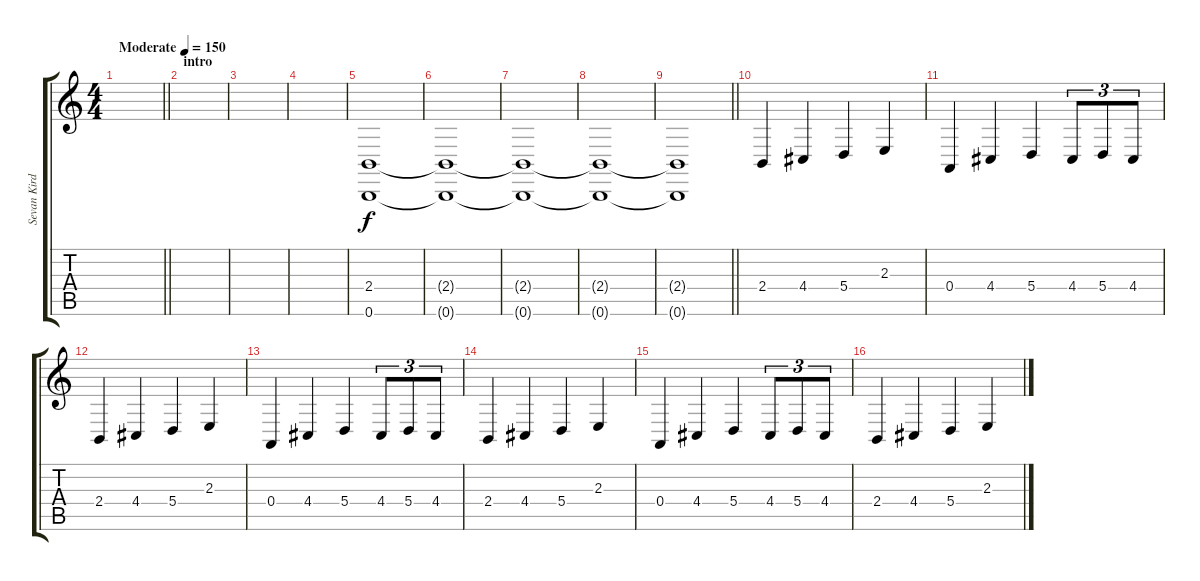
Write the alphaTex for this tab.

\track ("Sevan Kirder" "Sevan Kird") {instrument bagpipe}
\staff {score tabs}
\tuning (B3 Gb3 D3 A2 E2 B1) {hide}
\ts (4 4)
\tempo (150 "Moderate")
\clef g2
\barLineRight lightlight
\ks c
|
\section ("" "intro")
|
|
|
(2.4 0.6).1{volume 13} |
(2.4{t} 0.6{t}).1 |
(2.4{t} 0.6{t}).1 |
(2.4{t} 0.6{t}).1 |
\barLineRight lightlight
(2.4{t} 0.6{t}).1 |
\section ("" "")
2.4.4 4.4.4 5.4.4 2.3.4 |
0.4.4 4.4.4 5.4.4 4.4.8{tu (3 2)} 5.4.8{tu (3 2)} 4.4.8{tu (3 2)} |
2.4.4 4.4.4 5.4.4 2.3.4 |
0.4.4 4.4.4 5.4.4 4.4.8{tu (3 2)} 5.4.8{tu (3 2)} 4.4.8{tu (3 2)} |
2.4.4 4.4.4 5.4.4 2.3.4 |
0.4.4 4.4.4 5.4.4 4.4.8{tu (3 2)} 5.4.8{tu (3 2)} 4.4.8{tu (3 2)} |
2.4.4 4.4.4 5.4.4 2.3.4
